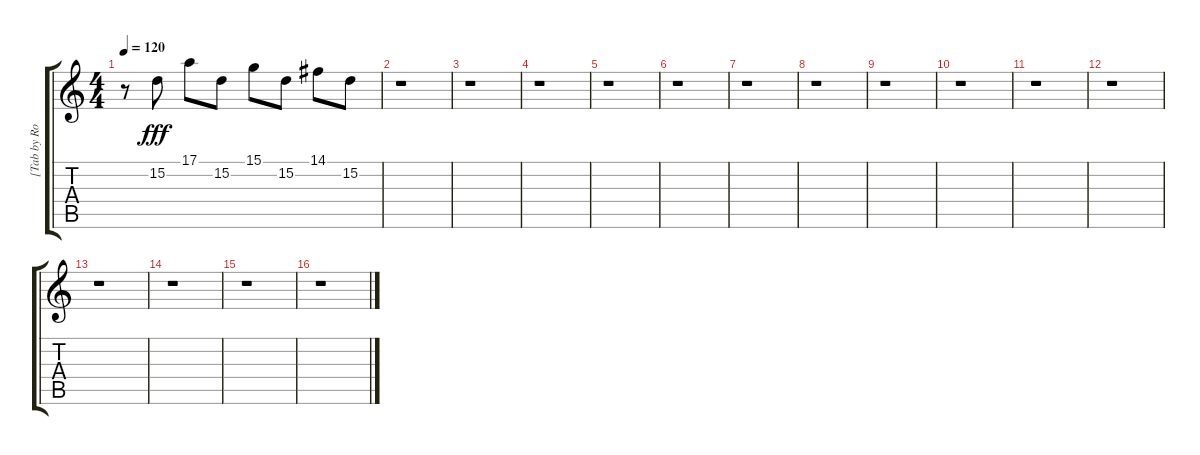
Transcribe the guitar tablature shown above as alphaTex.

\track ("[Tab by Rodrigo Takahashi]" "[Tab by Ro") {instrument vibraphone}
\staff {score tabs}
\tuning (E4 B3 G3 D3 A2 E2) {hide}
\ts (4 4)
\tempo 120
\clef g2
\ks c
r.8{dy fff} 15.2.8 17.1.8 15.2.8 15.1.8 15.2.8 14.1.8 15.2.8 |
r.1 |
r.1 |
r.1 |
r.1 |
r.1 |
r.1 |
r.1 |
r.1 |
r.1 |
r.1 |
r.1 |
r.1 |
r.1 |
r.1 |
r.1
